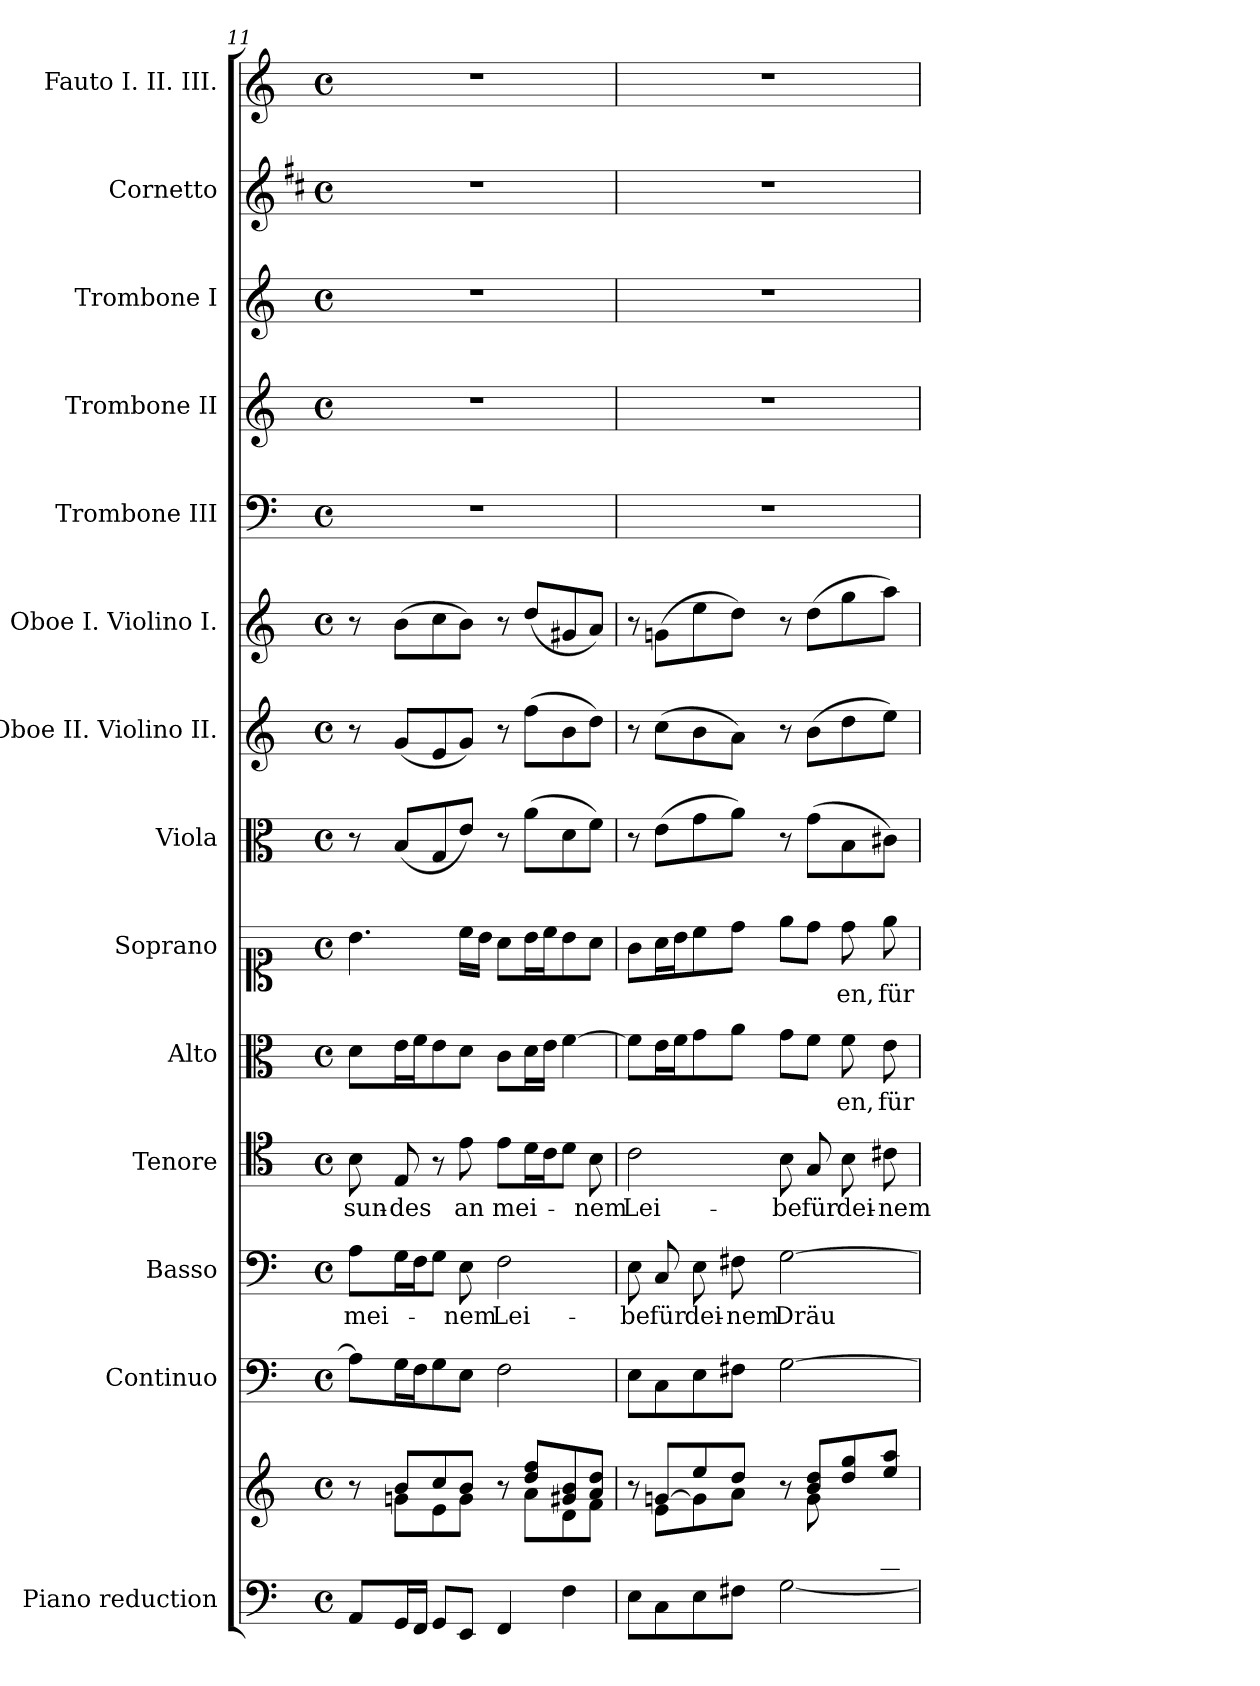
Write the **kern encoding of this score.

**kern	**kern	**kern	**kern	**text	**kern	**text	**kern	**text	**kern	**text	**kern	**kern	**kern	**kern	**kern	**kern	**kern	**kern
*part14	*part14	*part13	*part12	*part12	*part11	*part11	*part10	*part10	*part9	*part9	*part8	*part7	*part6	*part5	*part4	*part3	*part2	*part1
*staff15	*staff14	*staff13	*staff12	*staff12	*staff11	*staff11	*staff10	*staff10	*staff9	*staff9	*staff8	*staff7	*staff6	*staff5	*staff4	*staff3	*staff2	*staff1
*I"Piano reduction	*	*I"Continuo	*I"Basso	*	*I"Tenore	*	*I"Alto	*	*I"Soprano	*	*I"Viola	*I"Oboe II. Violino II.	*I"Oboe I. Violino I.	*I"Trombone III	*I"Trombone II	*I"Trombone I	*I"Cornetto	*I"Fauto I. II. III.
*I'Pno	*	*	*	*	*	*	*	*	*	*	*	*	*I'Ob	*I'Trb	*I'Trb	*I'Trb	*	*
!!LO:PB:g=z
*clefF4	*clefG2	*clefF4	*clefF4	*	*clefC4	*	*clefC3	*	*clefC1	*	*clefC3	*clefG2	*clefG2	*clefF4	*clefG2	*clefG2	*clefG2	*clefG2
*	*	*	*	*	*	*	*	*	*	*	*	*	*	*	*ITrd7c12	*ITrd7c12	*ITrd1c2	*
*k[]	*k[]	*k[]	*k[]	*	*k[]	*	*k[]	*	*k[]	*	*k[]	*k[]	*k[]	*k[]	*k[]	*k[]	*k[]	*k[]
*M4/4	*M4/4	*M4/4	*M4/4	*	*M4/4	*	*M4/4	*	*M4/4	*	*M4/4	*M4/4	*M4/4	*M4/4	*M4/4	*M4/4	*M4/4	*M4/4
*met(c)	*met(c)	*met(c)	*met(c)	*	*met(c)	*	*met(c)	*	*met(c)	*	*met(c)	*met(c)	*met(c)	*met(c)	*met(c)	*met(c)	*met(c)	*met(c)
=11	=11	=11	=11	=11	=11	=11	=11	=11	=11	=11	=11	=11	=11	=11	=11	=11	=11	=11
*	*^	*	*	*	*	*	*	*	*	*	*	*	*	*	*	*	*	*
!	!	!	!	!	!LO:LY:b	!	!LO:LY:b	!	!	!	!	!	!	!	!	!	!	!	!
8AA/L	8r	8ryy	8A\L]	8A\L	mei-	8B\	sun-	8d\L	.	4.b\	.	8r	8r	8r	1r	1r	1r	1r	1r
!	!	!	!	!	!	!	!LO:LY:b	!	!	!	!	!	!	!	!	!	!	!	!
16GG/L	8b/L	8gn\L	16G\L	16G\L	.	8E/	des	16e\L	.	.	.	(8B/L	(8g/L	(8b\L	.	.	.	.	.
16FF/JJ	.	.	16F\J	16F\J	.	.	.	16f\J	.	.	.	.	.	.	.	.	.	.	.
8GG/L	8cc/	8e\	8G\	8G\J	.	8r	.	8e\	.	.	.	8G/	8e/	8cc\	.	.	.	.	.
!	!	!	!	!	!LO:LY:b	!	!LO:LY:b	!	!	!	!	!	!	!	!	!	!	!	!
8EE/J	8b/J	8g\J	8E\J	8E\	-nem	8e\	an	8d\J	.	16cc\LL	.	8e/J)	8g/J)	8b\J)	.	.	.	.	.
.	.	.	.	.	.	.	.	.	.	16b\JJ	.	.	.	.	.	.	.	.	.
!	!	!	!	!	!LO:LY:b	!	!LO:LY:b	!	!	!	!	!	!	!	!	!	!	!	!
4FF/	8r	8ryy	2F\	2F\	Lei-	8e\L	mei-	8c\L	.	8a\L	.	8r	8r	8r	.	.	.	.	.
.	8dd/ 8ff/L	8a\L	.	.	.	16d\L	.	16d\L	.	16b\L	.	(8a\L	(8ff\L	(8dd/L	.	.	.	.	.
.	.	.	.	.	.	16c\J	.	16e\JJ	.	16cc\J	.	.	.	.	.	.	.	.	.
4F\	8g#X/ 8b/	8d\	.	.	.	8d\J	.	[4f\	.	8b\	.	8d\	8b\	8g#X/	.	.	.	.	.
!	!	!	!	!	!	!	!LO:LY:b	!	!	!	!	!	!	!	!	!	!	!	!
.	8a/ 8dd/J	8f\J	.	.	.	8B\	-nem	.	.	8a\J	.	8f\J)	8dd\J)	8a/J)	.	.	.	.	.
=12	=12	=12	=12	=12	=12	=12	=12	=12	=12	=12	=12	=12	=12	=12	=12	=12	=12	=12	=12
*^	*	*	*	*	*	*	*	*	*	*	*	*	*	*	*	*	*	*	*
!	!	!	!	!	!	!LO:LY:b	!	!LO:LY:b	!	!	!	!	!	!	!	!	!	!	!	!
2.ryy	8E\L	8r	8ryy	8E\L	8E\	-be	2c\	Lei-	8f\L]	.	8g\L	.	8r	8r	8r	1r	1r	1r	1r	1r
!	!	!	!	!	!	!LO:LY:b	!	!	!	!	!	!	!	!	!	!	!	!	!	!
.	8C\	[8gn/L	8e\L	8C\	8C/	für	.	.	16e\L	.	16a\L	.	(8e\L	(8cc\L	(8gn\L	.	.	.	.	.
.	.	.	.	.	.	.	.	.	16f\J	.	16b\J	.	.	.	.	.	.	.	.	.
!	!	!	!	!	!	!LO:LY:b	!	!	!	!	!	!	!	!	!	!	!	!	!	!
.	8E\	8ee/	8g\]	8E\	8E\	dei-	.	.	8g\	.	8cc\	.	8g\	8b\	8ee\	.	.	.	.	.
!	!	!	!	!	!	!LO:LY:b	!	!	!	!	!	!	!	!	!	!	!	!	!	!
.	8F#X\J	8dd/J	8a\J	8F#X\J	8F#X\	nem	.	.	8a\J	.	8dd\J	.	8a\J)	8a\J)	8dd\J)	.	.	.	.	.
!	!	!	!	!	!	!LO:LY:b	!	!LO:LY:b	!	!	!	!	!	!	!	!	!	!	!	!
.	[<2G\	8r	8ryy	[2G\	[2G\	Dräu-	8B\	-be	8g\L	.	8ee\L	.	8r	8r	8r	.	.	.	.	.
!	!	!	!	!	!	!	!	!LO:LY:b	!	!	!	!	!	!	!	!	!	!	!	!
.	.	8b/ 8dd/L	8g\L	.	.	.	8G/	für	8f\J	.	8dd\J	.	(8g\L	(8b\L	(8dd\L	.	.	.	.	.
!	!	!	!	!	!	!	!	!LO:LY:b	!	!LO:LY:b	!	!LO:LY:b	!	!	!	!	!	!	!	!
8B/	.	8dd/ 8gg/	4ryy	.	.	.	8B\	dei-	8f\	en,	8dd\	en,	8B\	8dd\	8gg\	.	.	.	.	.
!	!	!	!	!	!	!	!	!LO:LY:b	!	!LO:LY:b	!	!LO:LY:b	!	!	!	!	!	!	!	!
8c#X/J	.	8ee/ 8aa/J	.	.	.	.	8c#X\	nem	8e\	für	8ee\	für	8c#X\J)	8ee\J)	8aa\J)	.	.	.	.	.
*v	*v	*	*	*	*	*	*	*	*	*	*	*	*	*	*	*	*	*	*	*
*	*v	*v	*	*	*	*	*	*	*	*	*	*	*	*	*	*	*	*	*
=	=	=	=	=	=	=	=	=	=	=	=	=	=	=	=	=	=	=
*-	*-	*-	*-	*-	*-	*-	*-	*-	*-	*-	*-	*-	*-	*-	*-	*-	*-	*-
